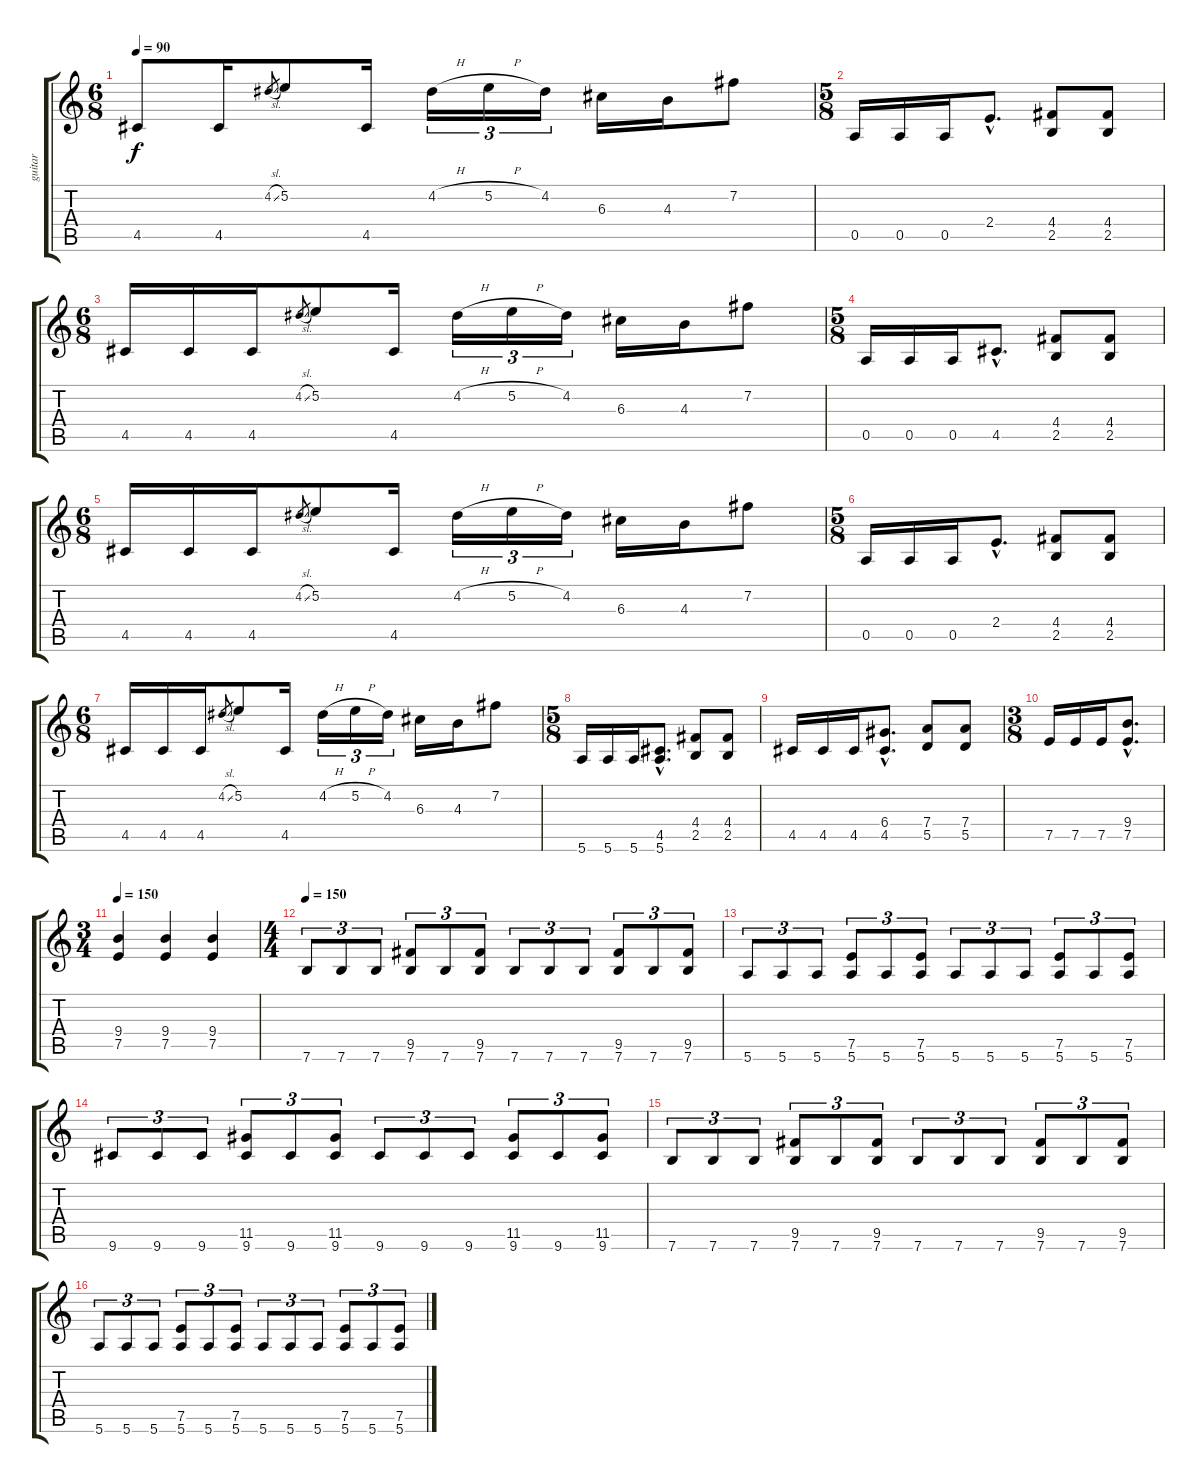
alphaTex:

\track ("guitar" "guitar") {instrument electricguitarclean}
\staff {score tabs}
\tuning (E4 B3 G3 D3 A2 E2) {hide}
\ts (6 8)
\tempo 90
\clef g2
\ks c
4.5.8{dy f} 4.5.16 4.2{sl}.8{gr} 5.2.8 4.5.16 4.2{h}.16{tu (3 2)} 5.2{h}.16{tu (3 2)} 4.2.16{tu (3 2)} 6.3.16 4.3.16 7.2.8 |
\ts (5 8)
0.5.16 0.5.16 0.5.16 2.4{hac}.8{d} (4.4 2.5).8 (4.4 2.5).8 |
\ts (6 8)
4.5.16 4.5.16 4.5.16 4.2{sl}.8{gr} 5.2.8 4.5.16 4.2{h}.16{tu (3 2)} 5.2{h}.16{tu (3 2)} 4.2.16{tu (3 2)} 6.3.16 4.3.16 7.2.8 |
\ts (5 8)
0.5.16 0.5.16 0.5.16 4.5{hac}.8{d} (4.4 2.5).8 (4.4 2.5).8 |
\ts (6 8)
4.5.16 4.5.16 4.5.16 4.2{sl}.8{gr} 5.2.8 4.5.16 4.2{h}.16{tu (3 2)} 5.2{h}.16{tu (3 2)} 4.2.16{tu (3 2)} 6.3.16 4.3.16 7.2.8 |
\ts (5 8)
0.5.16 0.5.16 0.5.16 2.4{hac}.8{d} (4.4 2.5).8 (4.4 2.5).8 |
\ts (6 8)
4.5.16 4.5.16 4.5.16 4.2{sl}.8{gr} 5.2.8 4.5.16 4.2{h}.16{tu (3 2)} 5.2{h}.16{tu (3 2)} 4.2.16{tu (3 2)} 6.3.16 4.3.16 7.2.8 |
\ts (5 8)
5.6.16 5.6.16 5.6.16 (4.5{hac} 5.6{hac}).8{d} (4.4 2.5).8 (4.4 2.5).8 |
4.5.16 4.5.16 4.5.16 (6.4{hac} 4.5{hac}).8{d} (7.4 5.5).8 (7.4 5.5).8 |
\ts (3 8)
7.5.16 7.5.16 7.5.16 (9.4{hac} 7.5{hac}).8{d} |
\ts (3 4)
\tempo 150
(9.4 7.5).4 (9.4 7.5).4 (9.4 7.5).4 |
\ts (4 4)
\tempo 150
7.6.8{tu (3 2)} 7.6.8{tu (3 2)} 7.6.8{tu (3 2)} (9.5 7.6).8{tu (3 2)} 7.6.8{tu (3 2)} (9.5 7.6).8{tu (3 2)} 7.6.8{tu (3 2)} 7.6.8{tu (3 2)} 7.6.8{tu (3 2)} (9.5 7.6).8{tu (3 2)} 7.6.8{tu (3 2)} (9.5 7.6).8{tu (3 2)} |
5.6.8{tu (3 2)} 5.6.8{tu (3 2)} 5.6.8{tu (3 2)} (7.5 5.6).8{tu (3 2)} 5.6.8{tu (3 2)} (7.5 5.6).8{tu (3 2)} 5.6.8{tu (3 2)} 5.6.8{tu (3 2)} 5.6.8{tu (3 2)} (7.5 5.6).8{tu (3 2)} 5.6.8{tu (3 2)} (7.5 5.6).8{tu (3 2)} |
9.6.8{tu (3 2)} 9.6.8{tu (3 2)} 9.6.8{tu (3 2)} (11.5 9.6).8{tu (3 2)} 9.6.8{tu (3 2)} (11.5 9.6).8{tu (3 2)} 9.6.8{tu (3 2)} 9.6.8{tu (3 2)} 9.6.8{tu (3 2)} (11.5 9.6).8{tu (3 2)} 9.6.8{tu (3 2)} (11.5 9.6).8{tu (3 2)} |
7.6.8{tu (3 2)} 7.6.8{tu (3 2)} 7.6.8{tu (3 2)} (9.5 7.6).8{tu (3 2)} 7.6.8{tu (3 2)} (9.5 7.6).8{tu (3 2)} 7.6.8{tu (3 2)} 7.6.8{tu (3 2)} 7.6.8{tu (3 2)} (9.5 7.6).8{tu (3 2)} 7.6.8{tu (3 2)} (9.5 7.6).8{tu (3 2)} |
5.6.8{tu (3 2)} 5.6.8{tu (3 2)} 5.6.8{tu (3 2)} (7.5 5.6).8{tu (3 2)} 5.6.8{tu (3 2)} (7.5 5.6).8{tu (3 2)} 5.6.8{tu (3 2)} 5.6.8{tu (3 2)} 5.6.8{tu (3 2)} (7.5 5.6).8{tu (3 2)} 5.6.8{tu (3 2)} (7.5 5.6).8{tu (3 2)}
